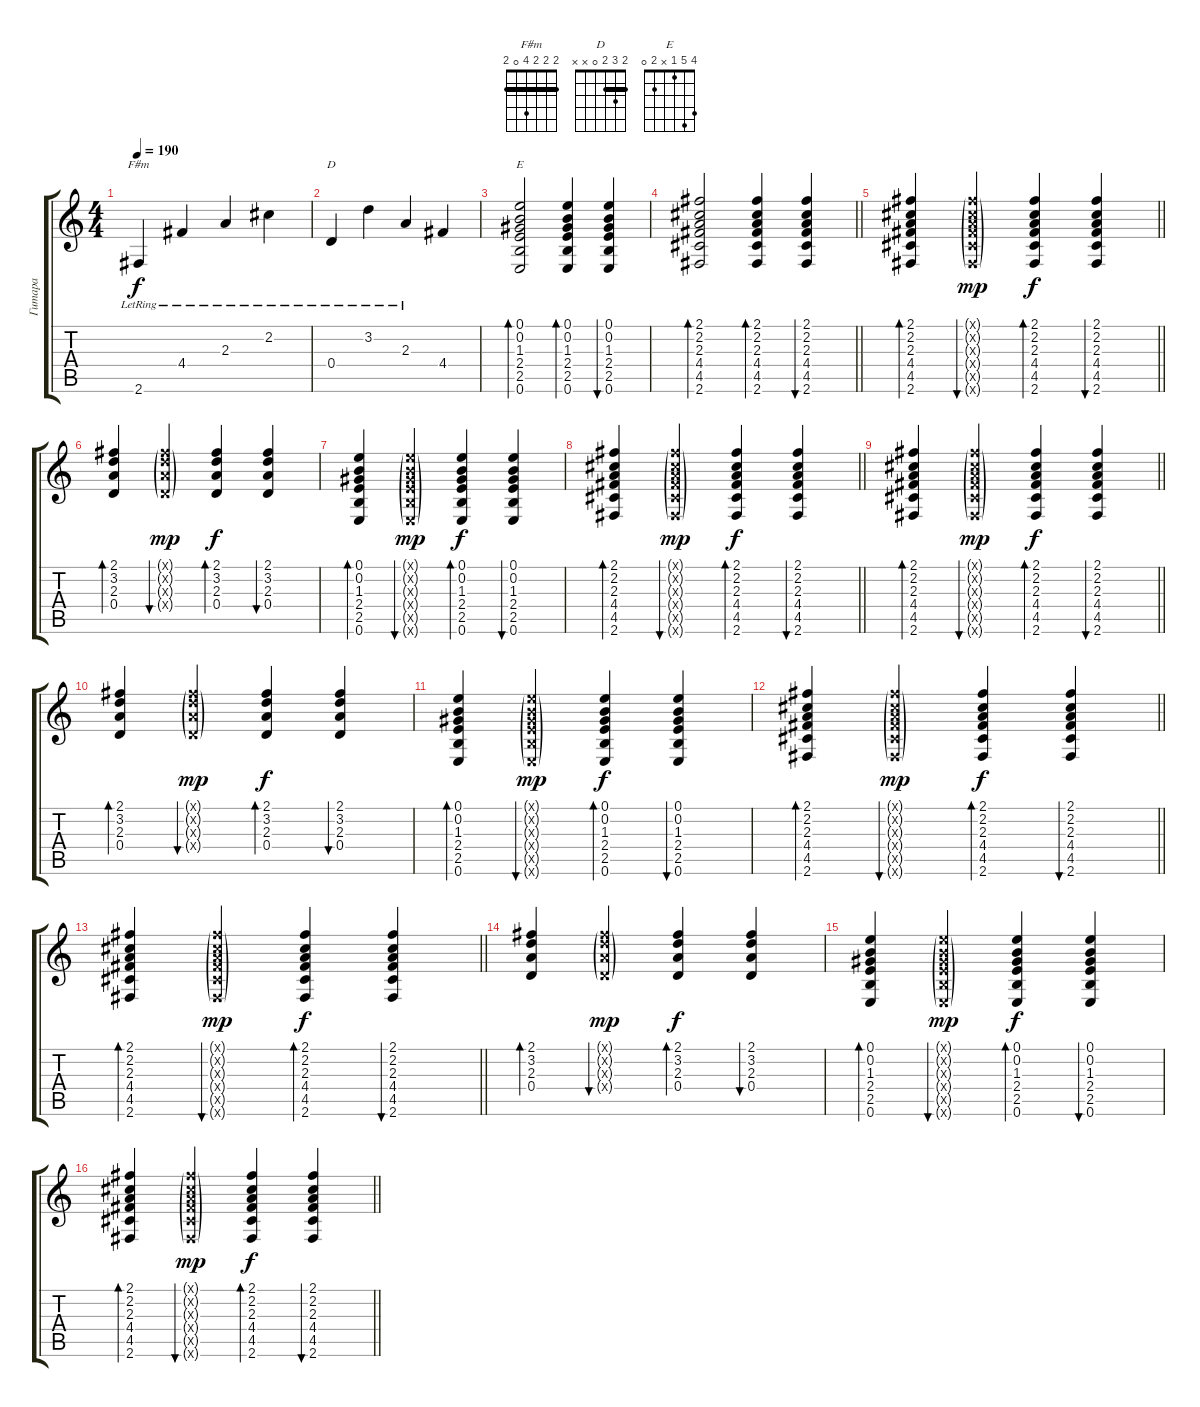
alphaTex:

\track ("Гитара" "Гитара") {instrument acousticguitarsteel}
\staff {score tabs}
\tuning (E4 B3 G3 D3 A2 E2) {hide}
\chord ("F#m" 2 2 2 4 0 2) {barre 2}
\chord ("D" 2 3 2 0 x x) {barre 2}
\chord ("E" 4 5 1 x 2 0)
\ts (4 4)
\tempo 190
\clef g2
\ks c
2.6{lr}.4{ch "F#m" dy f} 4.4{lr}.4 2.3{lr}.4 2.2{lr}.4 |
0.4{lr}.4{ch "D"} 3.2{lr}.4 2.3{lr}.4 4.4.4 |
(0.1 0.2 1.3 2.4 2.5 0.6).2{bd 60 ch "E"} (0.1 0.2 1.3 2.4 2.5 0.6).4{bd 60} (0.1 0.2 1.3 2.4 2.5 0.6).4{bu 60} |
\barLineRight lightlight
(2.1 2.2 2.3 4.4 4.5 2.6).2{bd 60} (2.1 2.2 2.3 4.4 4.5 2.6).4{bd 60} (2.1 2.2 2.3 4.4 4.5 2.6).4{bu 60} |
\section ("" "")
\barLineRight lightlight
(2.1 2.2 2.3 4.4 4.5 2.6).4{bd 60} (2.1{g x} 2.2{g x} 2.3{g x} 4.4{g x} 4.5{g x} 2.6{g x}).4{bu 60 dy mp} (2.1 2.2 2.3 4.4 4.5 2.6).4{bd 60 dy f} (2.1 2.2 2.3 4.4 4.5 2.6).4{bu 60} |
(2.1 3.2 2.3 0.4).4{bd 60} (2.1{g x} 3.2{g x} 2.3{g x} 0.4{g x}).4{bu 60 dy mp} (2.1 3.2 2.3 0.4).4{bd 60 dy f} (2.1 3.2 2.3 0.4).4{bu 60} |
(0.1 0.2 1.3 2.4 2.5 0.6).4{bd 60} (0.1{g x} 0.2{g x} 1.3{g x} 2.4{g x} 2.5{g x} 0.6{g x}).4{bu 60 dy mp} (0.1 0.2 1.3 2.4 2.5 0.6).4{bd 60 dy f} (0.1 0.2 1.3 2.4 2.5 0.6).4{bu 60} |
\barLineRight lightlight
(2.1 2.2 2.3 4.4 4.5 2.6).4{bd 60} (2.1{g x} 2.2{g x} 2.3{g x} 4.4{g x} 4.5{g x} 2.6{g x}).4{bu 60 dy mp} (2.1 2.2 2.3 4.4 4.5 2.6).4{bd 60 dy f} (2.1 2.2 2.3 4.4 4.5 2.6).4{bu 60} |
\barLineRight lightlight
(2.1 2.2 2.3 4.4 4.5 2.6).4{bd 60} (2.1{g x} 2.2{g x} 2.3{g x} 4.4{g x} 4.5{g x} 2.6{g x}).4{bu 60 dy mp} (2.1 2.2 2.3 4.4 4.5 2.6).4{bd 60 dy f} (2.1 2.2 2.3 4.4 4.5 2.6).4{bu 60} |
(2.1 3.2 2.3 0.4).4{bd 60} (2.1{g x} 3.2{g x} 2.3{g x} 0.4{g x}).4{bu 60 dy mp} (2.1 3.2 2.3 0.4).4{bd 60 dy f} (2.1 3.2 2.3 0.4).4{bu 60} |
(0.1 0.2 1.3 2.4 2.5 0.6).4{bd 60} (0.1{g x} 0.2{g x} 1.3{g x} 2.4{g x} 2.5{g x} 0.6{g x}).4{bu 60 dy mp} (0.1 0.2 1.3 2.4 2.5 0.6).4{bd 60 dy f} (0.1 0.2 1.3 2.4 2.5 0.6).4{bu 60} |
\barLineRight lightlight
(2.1 2.2 2.3 4.4 4.5 2.6).4{bd 60} (2.1{g x} 2.2{g x} 2.3{g x} 4.4{g x} 4.5{g x} 2.6{g x}).4{bu 60 dy mp} (2.1 2.2 2.3 4.4 4.5 2.6).4{bd 60 dy f} (2.1 2.2 2.3 4.4 4.5 2.6).4{bu 60} |
\barLineRight lightlight
(2.1 2.2 2.3 4.4 4.5 2.6).4{bd 60} (2.1{g x} 2.2{g x} 2.3{g x} 4.4{g x} 4.5{g x} 2.6{g x}).4{bu 60 dy mp} (2.1 2.2 2.3 4.4 4.5 2.6).4{bd 60 dy f} (2.1 2.2 2.3 4.4 4.5 2.6).4{bu 60} |
(2.1 3.2 2.3 0.4).4{bd 60} (2.1{g x} 3.2{g x} 2.3{g x} 0.4{g x}).4{bu 60 dy mp} (2.1 3.2 2.3 0.4).4{bd 60 dy f} (2.1 3.2 2.3 0.4).4{bu 60} |
(0.1 0.2 1.3 2.4 2.5 0.6).4{bd 60} (0.1{g x} 0.2{g x} 1.3{g x} 2.4{g x} 2.5{g x} 0.6{g x}).4{bu 60 dy mp} (0.1 0.2 1.3 2.4 2.5 0.6).4{bd 60 dy f} (0.1 0.2 1.3 2.4 2.5 0.6).4{bu 60} |
\barLineRight lightlight
(2.1 2.2 2.3 4.4 4.5 2.6).4{bd 60} (2.1{g x} 2.2{g x} 2.3{g x} 4.4{g x} 4.5{g x} 2.6{g x}).4{bu 60 dy mp} (2.1 2.2 2.3 4.4 4.5 2.6).4{bd 60 dy f} (2.1 2.2 2.3 4.4 4.5 2.6).4{bu 60}
